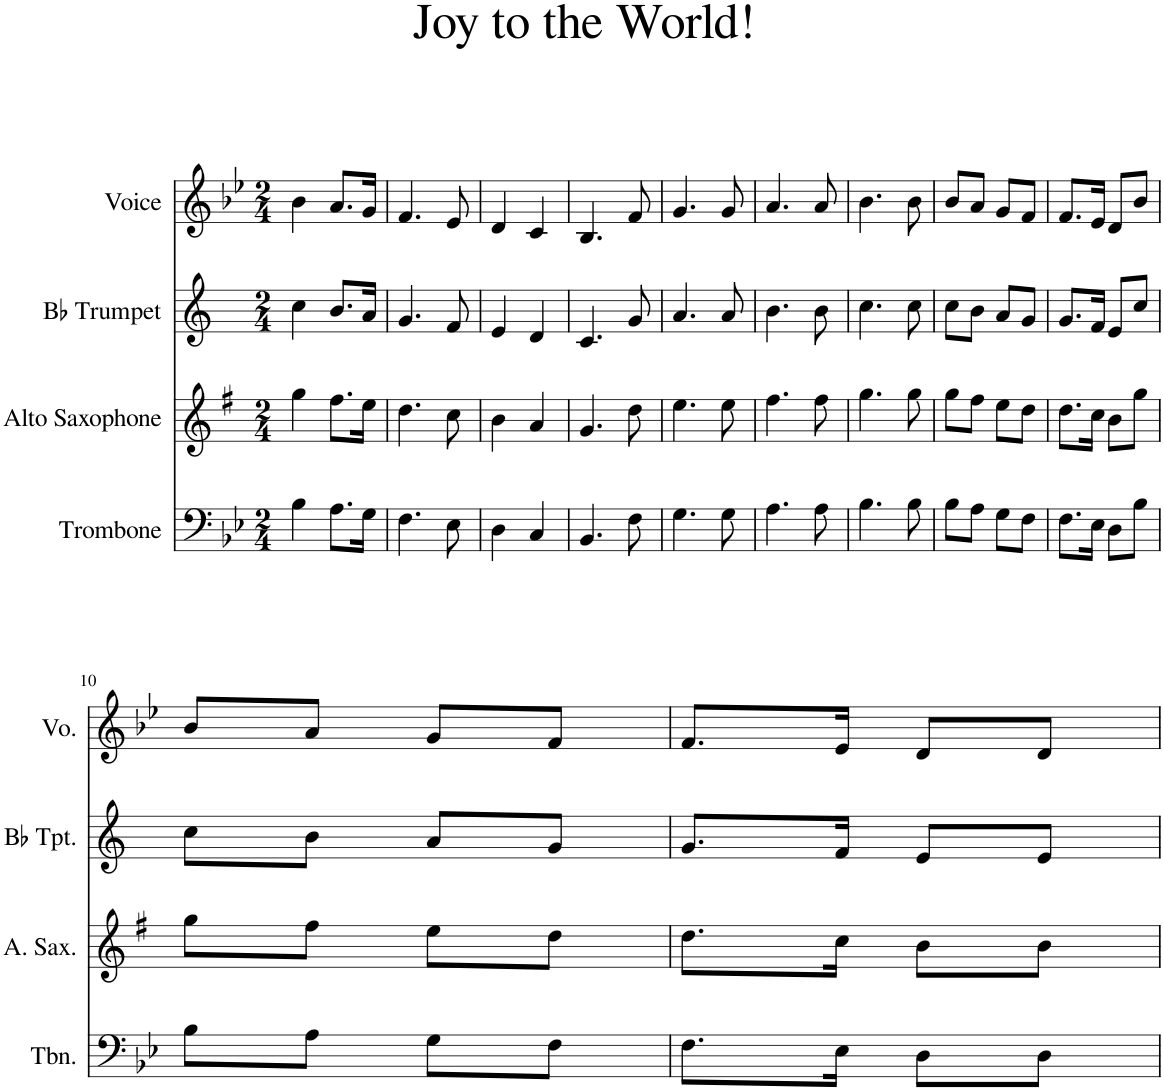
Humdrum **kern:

**kern	**kern	**kern	**kern
*part4	*part3	*part2	*part1
*staff4	*staff3	*staff2	*staff1
*I"Trombone	*I"Alto Saxophone	*I"Bb Trumpet	*I"Voice
*I'Tbn.	*I'A. Sax.	*I'Bb Tpt.	*I'Vo.
*clefF4	*clefG2	*clefG2	*clefG2
*	*Trd5c9	*Trd1c2	*
*k[b-e-]	*k[f#]	*k[]	*k[b-e-]
*M2/4	*M2/4	*M2/4	*M2/4
=1	=1	=1	=1
4B-\	4gg\	4cc\	4b-\
8.A\L	8.ff#\L	8.b/L	8.a/L
16G\Jk	16ee\Jk	16a/Jk	16g/Jk
=2	=2	=2	=2
4.F\	4.dd\	4.g/	4.f/
8E-\	8cc\	8f/	8e-/
=3	=3	=3	=3
4D\	4b\	4e/	4d/
4C/	4a/	4d/	4c/
=4	=4	=4	=4
4.BB-/	4.g/	4.c/	4.B-/
8F\	8dd\	8g/	8f/
=5	=5	=5	=5
4.G\	4.ee\	4.a/	4.g/
8G\	8ee\	8a/	8g/
=6	=6	=6	=6
4.A\	4.ff#\	4.b\	4.a/
8A\	8ff#\	8b\	8a/
=7	=7	=7	=7
4.B-\	4.gg\	4.cc\	4.b-\
8B-\	8gg\	8cc\	8b-\
=8	=8	=8	=8
8B-\L	8gg\L	8cc\L	8b-/L
8A\J	8ff#\J	8b\J	8a/J
8G\L	8ee\L	8a/L	8g/L
8F\J	8dd\J	8g/J	8f/J
=9	=9	=9	=9
8.F\L	8.dd\L	8.g/L	8.f/L
16E-\Jk	16cc\Jk	16f/Jk	16e-/Jk
8D\L	8b\L	8e/L	8d/L
8B-\J	8gg\J	8cc/J	8b-/J
!!LO:LB:g=z
=10	=10	=10	=10
8B-\L	8gg\L	8cc\L	8b-/L
8A\J	8ff#\J	8b\J	8a/J
8G\L	8ee\L	8a/L	8g/L
8F\J	8dd\J	8g/J	8f/J
=11	=11	=11	=11
8.F\L	8.dd\L	8.g/L	8.f/L
16E-\Jk	16cc\Jk	16f/Jk	16e-/Jk
8D\L	8b\L	8e/L	8d/L
8D\J	8b\J	8e/J	8d/J
=	=	=	=
*-	*-	*-	*-
